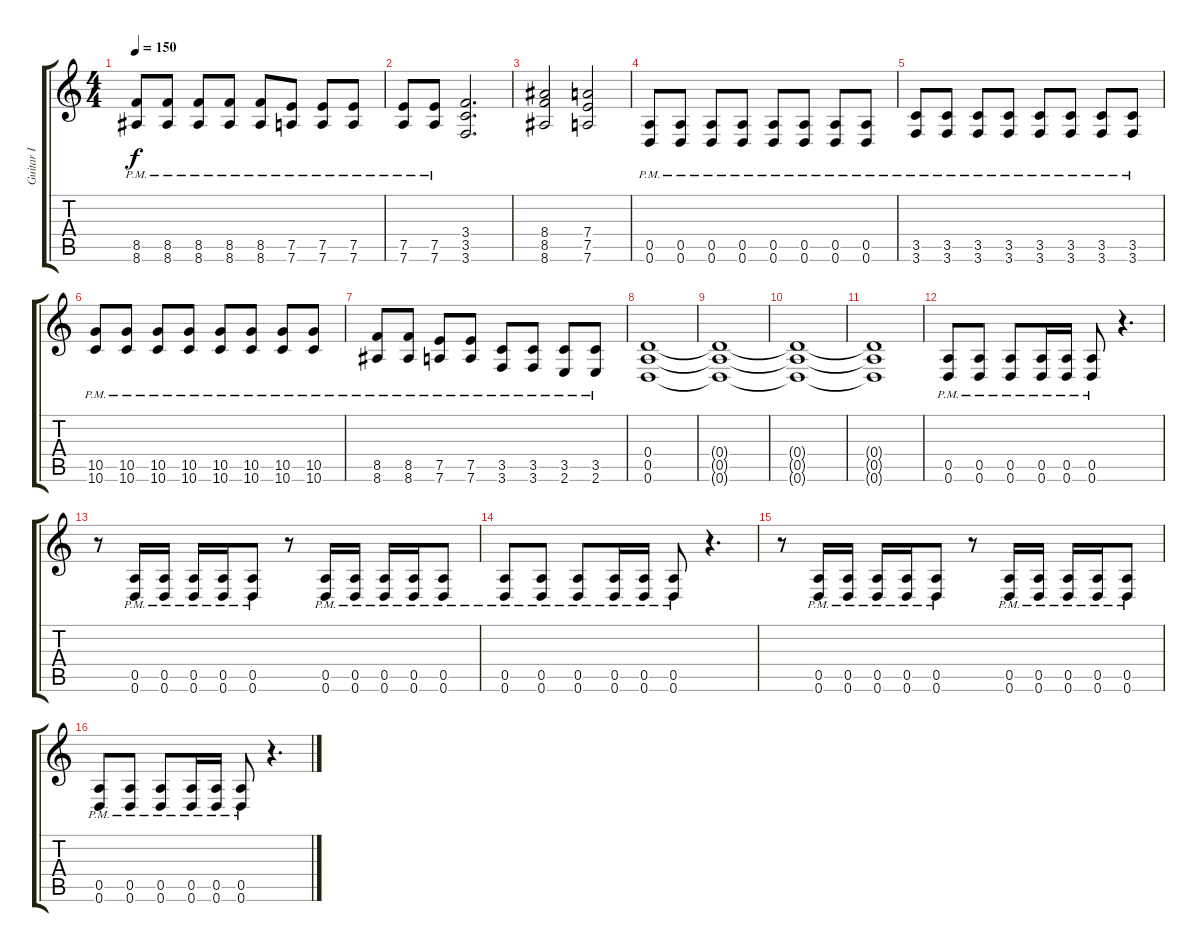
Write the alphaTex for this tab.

\track ("Guitar I" "Guitar I") {instrument distortionguitar}
\staff {score tabs}
\tuning (E4 B3 G3 D3 A2 D2) {hide}
\ts (4 4)
\tempo 150
\clef g2
\ks c
(8.5{pm} 8.6{pm}).8{dy f} (8.5{pm} 8.6{pm}).8 (8.5{pm} 8.6{pm}).8 (8.5{pm} 8.6{pm}).8 (8.5{pm} 8.6{pm}).8 (7.5{pm} 7.6{pm}).8 (7.5{pm} 7.6{pm}).8 (7.5{pm} 7.6{pm}).8 |
(7.5{pm} 7.6{pm}).8 (7.5{pm} 7.6{pm}).8 (3.4 3.5 3.6).2{d} |
(8.4 8.5 8.6).2 (7.4 7.5 7.6).2 |
(0.5{pm} 0.6{pm}).8 (0.5{pm} 0.6{pm}).8 (0.5{pm} 0.6{pm}).8 (0.5{pm} 0.6{pm}).8 (0.5{pm} 0.6{pm}).8 (0.5{pm} 0.6{pm}).8 (0.5{pm} 0.6{pm}).8 (0.5{pm} 0.6{pm}).8 |
(3.5{pm} 3.6{pm}).8 (3.5{pm} 3.6{pm}).8 (3.5{pm} 3.6{pm}).8 (3.5{pm} 3.6{pm}).8 (3.5{pm} 3.6{pm}).8 (3.5{pm} 3.6{pm}).8 (3.5{pm} 3.6{pm}).8 (3.5{pm} 3.6{pm}).8 |
(10.5{pm} 10.6{pm}).8 (10.5{pm} 10.6{pm}).8 (10.5{pm} 10.6{pm}).8 (10.5{pm} 10.6{pm}).8 (10.5{pm} 10.6{pm}).8 (10.5{pm} 10.6{pm}).8 (10.5{pm} 10.6{pm}).8 (10.5{pm} 10.6{pm}).8 |
(8.5{pm} 8.6{pm}).8 (8.5{pm} 8.6{pm}).8 (7.5{pm} 7.6{pm}).8 (7.5{pm} 7.6{pm}).8 (3.5{pm} 3.6{pm}).8 (3.5{pm} 3.6{pm}).8 (3.5{pm} 2.6{pm}).8 (3.5{pm} 2.6{pm}).8 |
(0.4 0.5 0.6).1 |
(0.4{t} 0.5{t} 0.6{t}).1 |
(0.4{t} 0.5{t} 0.6{t}).1 |
(0.4{t} 0.5{t} 0.6{t}).1 |
(0.5{pm} 0.6{pm}).8 (0.5{pm} 0.6{pm}).8 (0.5{pm} 0.6{pm}).8 (0.5{pm} 0.6{pm}).16 (0.5{pm} 0.6{pm}).16 (0.5{pm} 0.6{pm}).8 r.4{d} |
r.8 (0.5{pm} 0.6{pm}).16 (0.5{pm} 0.6{pm}).16 (0.5{pm} 0.6{pm}).16 (0.5{pm} 0.6{pm}).16 (0.5{pm} 0.6{pm}).8 r.8 (0.5{pm} 0.6{pm}).16 (0.5{pm} 0.6{pm}).16 (0.5{pm} 0.6{pm}).16 (0.5{pm} 0.6{pm}).16 (0.5{pm} 0.6{pm}).8 |
(0.5{pm} 0.6{pm}).8 (0.5{pm} 0.6{pm}).8 (0.5{pm} 0.6{pm}).8 (0.5{pm} 0.6{pm}).16 (0.5{pm} 0.6{pm}).16 (0.5{pm} 0.6{pm}).8 r.4{d} |
r.8 (0.5{pm} 0.6{pm}).16 (0.5{pm} 0.6{pm}).16 (0.5{pm} 0.6{pm}).16 (0.5{pm} 0.6{pm}).16 (0.5{pm} 0.6{pm}).8 r.8 (0.5{pm} 0.6{pm}).16 (0.5{pm} 0.6{pm}).16 (0.5{pm} 0.6{pm}).16 (0.5{pm} 0.6{pm}).16 (0.5{pm} 0.6{pm}).8 |
(0.5{pm} 0.6{pm}).8 (0.5{pm} 0.6{pm}).8 (0.5{pm} 0.6{pm}).8 (0.5{pm} 0.6{pm}).16 (0.5{pm} 0.6{pm}).16 (0.5{pm} 0.6{pm}).8 r.4{d}
